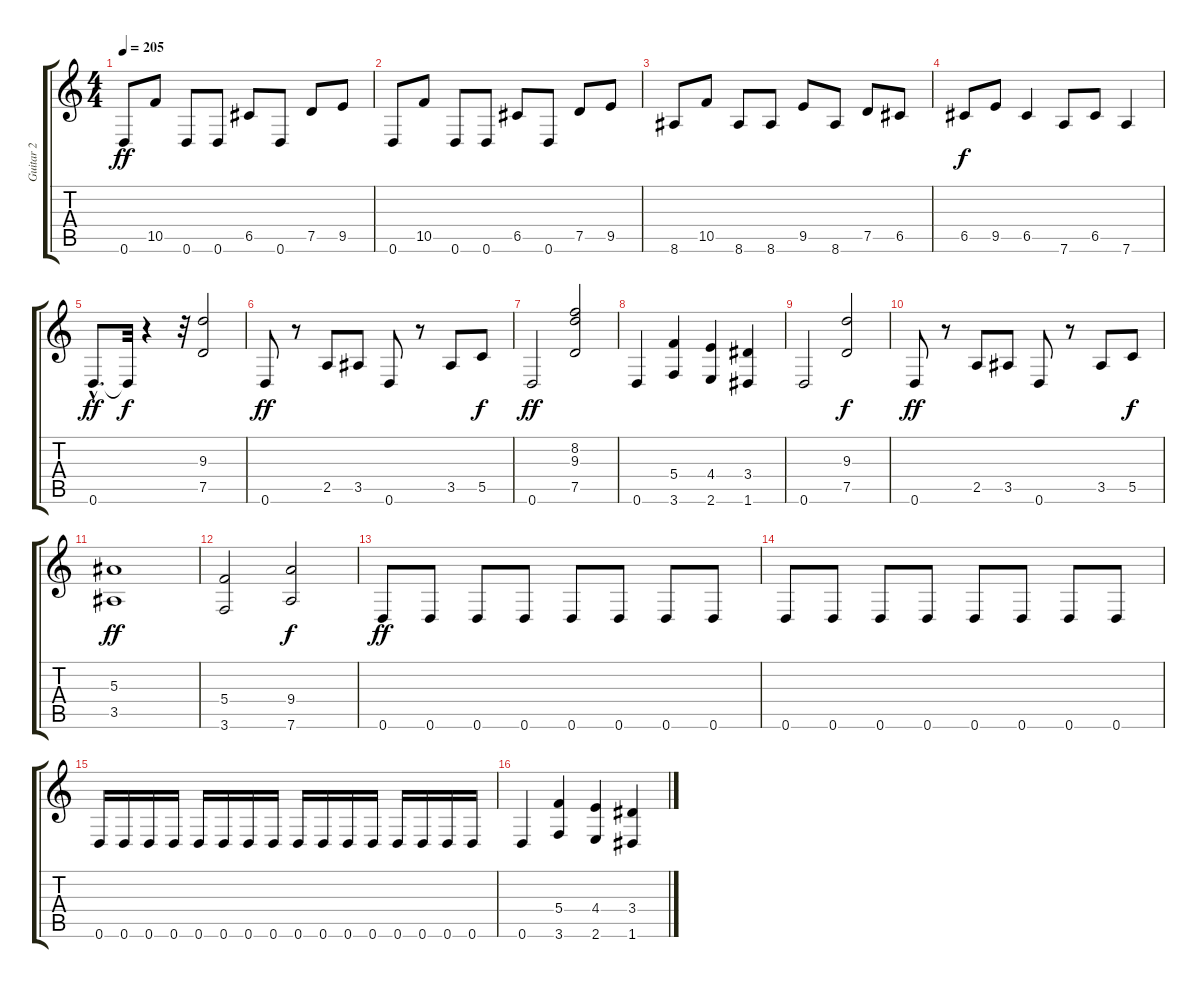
\track ("Guitar 2" "Guitar 2") {instrument distortionguitar}
\staff {score tabs}
\tuning (D4 A3 F3 C3 G2 D2) {hide}
\ts (4 4)
\tempo 205
\clef g2
\ks c
0.6.8{dy ff} 10.5.8 0.6.8 0.6.8 6.5.8 0.6.8 7.5.8 9.5.8 |
0.6.8 10.5.8 0.6.8 0.6.8 6.5.8 0.6.8 7.5.8 9.5.8 |
8.6.8 10.5.8 8.6.8 8.6.8 9.5.8 8.6.8 7.5.8 6.5.8 |
6.5.8{dy f} 9.5.8 6.5.4 7.6.8 6.5.8 7.6.4 |
0.6{hac}.8{d dy ff} 0.6{t}.32{dy f} r.4 r.32 (9.3 7.5).2 |
0.6.8{dy ff} r.8 2.5.8 3.5.8 0.6.8 r.8 3.5.8 5.5.8{dy f} |
0.6.2{dy ff} (8.2 9.3 7.5).2 |
0.6.4 (5.4 3.6).4 (4.4 2.6).4 (3.4 1.6).4 |
0.6.2 (9.3 7.5).2{dy f} |
0.6.8{dy ff} r.8 2.5.8 3.5.8 0.6.8 r.8 3.5.8 5.5.8{dy f} |
(5.3 3.5).1{dy ff} |
(5.4 3.6).2 (9.4 7.6).2{dy f} |
0.6.8{dy ff} 0.6.8 0.6.8 0.6.8 0.6.8 0.6.8 0.6.8 0.6.8 |
0.6.8 0.6.8 0.6.8 0.6.8 0.6.8 0.6.8 0.6.8 0.6.8 |
0.6.16 0.6.16 0.6.16 0.6.16 0.6.16 0.6.16 0.6.16 0.6.16 0.6.16 0.6.16 0.6.16 0.6.16 0.6.16 0.6.16 0.6.16 0.6.16 |
0.6.4 (5.4 3.6).4 (4.4 2.6).4 (3.4 1.6).4
